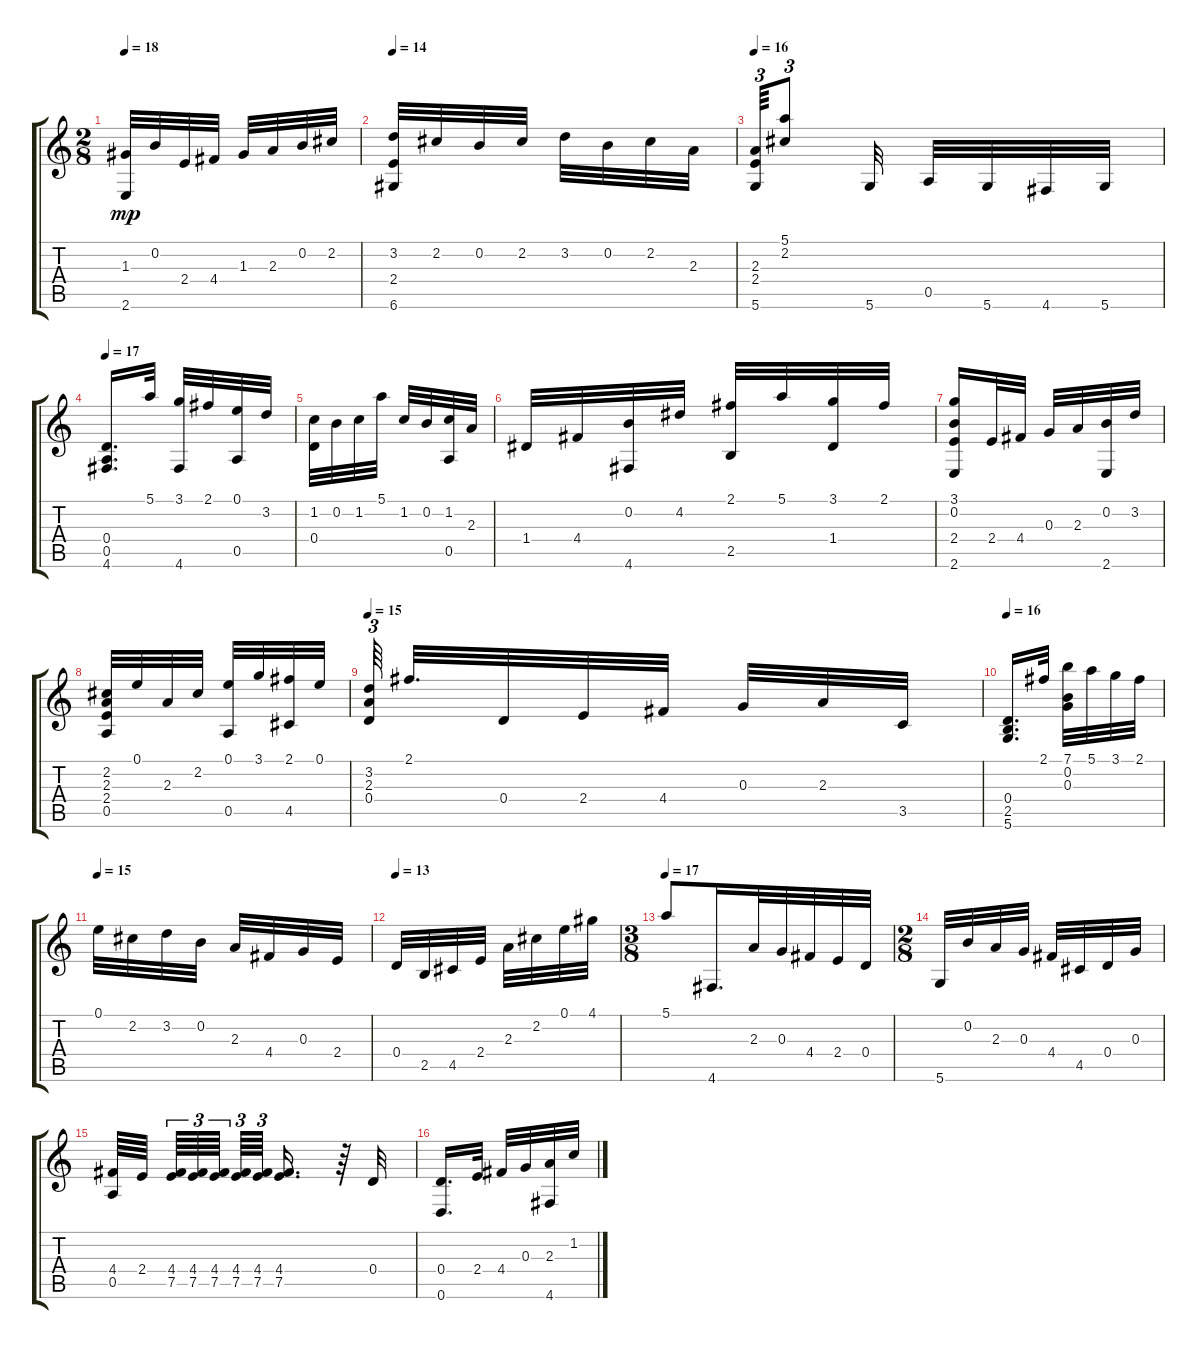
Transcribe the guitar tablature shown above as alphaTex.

\track "" {instrument acousticguitarnylon}
\staff {score tabs}
\tuning (E4 B3 G3 D3 A2 D2) {hide}
\ts (2 8)
\tempo 18
\clef g2
\ks c
(1.3 2.6).32{dy mp} 0.2.32 2.4.32 4.4.32 1.3.32 2.3.32 0.2.32 2.2.32 |
\tempo 14
(3.2 2.4 6.6).32 2.2.32 0.2.32 2.2.32 3.2.32 0.2.32 2.2.32 2.3.32 |
\tempo 16
(2.3 2.4 5.6).64{tu (3 2)} (5.1 2.2).8{tu (3 2)} 5.6.32 0.5.32 5.6.32 4.6.32 5.6.32 |
\tempo 17
(0.4 0.5 4.6).16{d} 5.1.32 (3.1 4.6).32 2.1.32 (0.1 0.5).32 3.2.32 |
(1.2 0.4).32 0.2.32 1.2.32 5.1.32 1.2.32 0.2.32 (1.2 0.5).32 2.3.32 |
1.4.32 4.4.32 (0.2 4.6).32 4.2.32 (2.1 2.5).32 5.1.32 (3.1 1.4).32 2.1.32 |
(3.1 0.2 2.4 2.6).16 2.4.32 4.4.32 0.3.32 2.3.32 (0.2 2.6).32 3.2.32 |
(2.2 2.3 2.4 0.5).32 0.1.32 2.3.32 2.2.32 (0.1 0.5).32 3.1.32 (2.1 4.5).32 0.1.32 |
\tempo 15
(3.2 2.3 0.4).64{tu (3 2)} 2.1.32{d} 0.4.32 2.4.32 4.4.32 0.3.32 2.3.32 3.5.32 |
\tempo 16
(0.4 2.5 5.6).16{d} 2.1.32 (7.1 0.2 0.3).32 5.1.32 3.1.32 2.1.32 |
\tempo 15
0.1.32 2.2.32 3.2.32 0.2.32 2.3.32 4.4.32 0.3.32 2.4.32 |
\tempo 13
0.4.32 2.5.32 4.5.32 2.4.32 2.3.32 2.2.32 0.1.32 4.1.32 |
\ts (3 8)
\tempo 17
5.1.8 4.6.16{d} 2.3.32 0.3.32 4.4.32 2.4.32 0.4.32 |
\ts (2 8)
5.6.32 0.2.32 2.3.32 0.3.32 4.4.32 4.5.32 0.4.32 0.3.32 |
(4.4 0.5).64 2.4.64 (4.4 7.5).64{tu (3 2)} (4.4 7.5).64{tu (3 2)} (4.4 7.5).64{tu (3 2)} (4.4 7.5).64{tu (3 2)} (4.4 7.5).64{tu (3 2)} (4.4 7.5).16{d} r.64 0.4.32 |
(0.4 0.6).16{d} 2.4.32 4.4.32 0.3.32 (2.3 4.6).32 1.2.32
